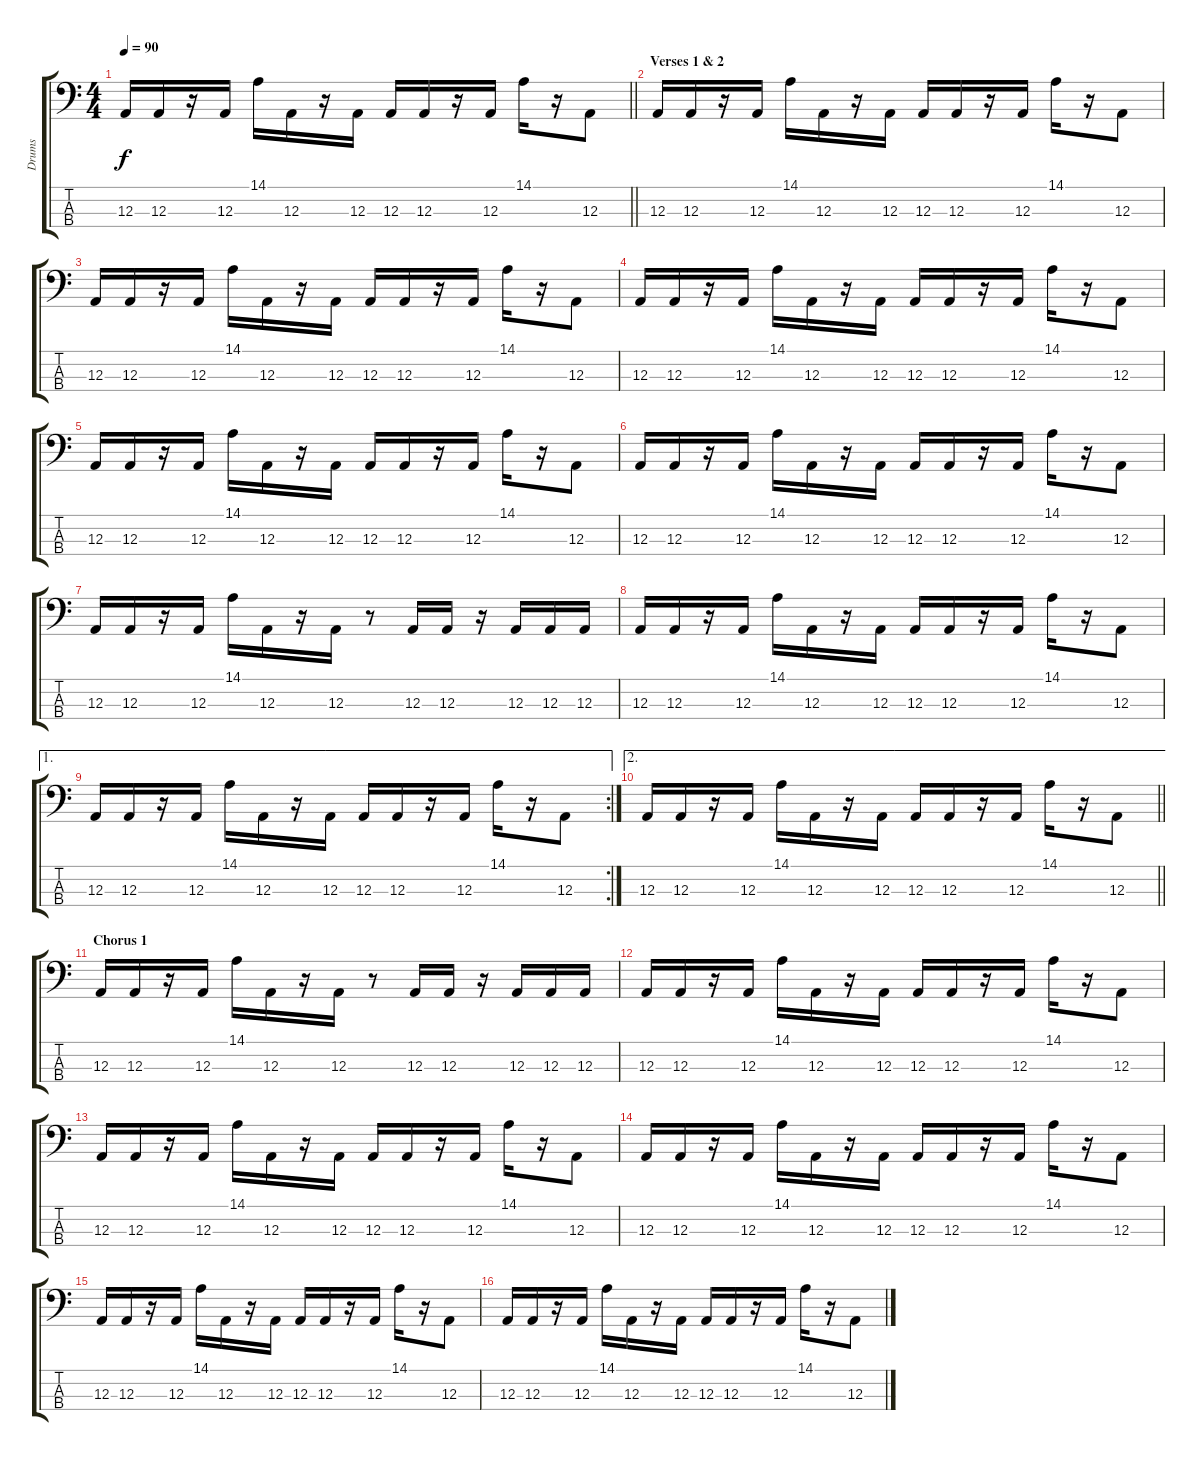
\track ("Drums" "Drums") {instrument synthdrum}
\staff {score tabs}
\tuning (G2 D2 A1 E1) {hide}
\ts (4 4)
\tempo 90
\clef f4
\barLineRight lightlight
\ks c
12.3.16{dy f} 12.3.16 r.16 12.3.16 14.1.16 12.3.16 r.16 12.3.16 12.3.16 12.3.16 r.16 12.3.16 14.1.16 r.16 12.3.8 |
\section ("" "Verses 1 & 2")
12.3.16 12.3.16 r.16 12.3.16 14.1.16 12.3.16 r.16 12.3.16 12.3.16 12.3.16 r.16 12.3.16 14.1.16 r.16 12.3.8 |
12.3.16 12.3.16 r.16 12.3.16 14.1.16 12.3.16 r.16 12.3.16 12.3.16 12.3.16 r.16 12.3.16 14.1.16 r.16 12.3.8 |
12.3.16 12.3.16 r.16 12.3.16 14.1.16 12.3.16 r.16 12.3.16 12.3.16 12.3.16 r.16 12.3.16 14.1.16 r.16 12.3.8 |
12.3.16 12.3.16 r.16 12.3.16 14.1.16 12.3.16 r.16 12.3.16 12.3.16 12.3.16 r.16 12.3.16 14.1.16 r.16 12.3.8 |
12.3.16 12.3.16 r.16 12.3.16 14.1.16 12.3.16 r.16 12.3.16 12.3.16 12.3.16 r.16 12.3.16 14.1.16 r.16 12.3.8 |
12.3.16 12.3.16 r.16 12.3.16 14.1.16 12.3.16 r.16 12.3.16 r.8 12.3.16 12.3.16 r.16 12.3.16 12.3.16 12.3.16 |
12.3.16 12.3.16 r.16 12.3.16 14.1.16 12.3.16 r.16 12.3.16 12.3.16 12.3.16 r.16 12.3.16 14.1.16 r.16 12.3.8 |
\ae 1
\rc 2
12.3.16 12.3.16 r.16 12.3.16 14.1.16 12.3.16 r.16 12.3.16 12.3.16 12.3.16 r.16 12.3.16 14.1.16 r.16 12.3.8 |
\ae 2
\barLineRight lightlight
12.3.16 12.3.16 r.16 12.3.16 14.1.16 12.3.16 r.16 12.3.16 12.3.16 12.3.16 r.16 12.3.16 14.1.16 r.16 12.3.8 |
\section ("" "Chorus 1")
12.3.16 12.3.16 r.16 12.3.16 14.1.16 12.3.16 r.16 12.3.16 r.8 12.3.16 12.3.16 r.16 12.3.16 12.3.16 12.3.16 |
12.3.16 12.3.16 r.16 12.3.16 14.1.16 12.3.16 r.16 12.3.16 12.3.16 12.3.16 r.16 12.3.16 14.1.16 r.16 12.3.8 |
12.3.16 12.3.16 r.16 12.3.16 14.1.16 12.3.16 r.16 12.3.16 12.3.16 12.3.16 r.16 12.3.16 14.1.16 r.16 12.3.8 |
12.3.16 12.3.16 r.16 12.3.16 14.1.16 12.3.16 r.16 12.3.16 12.3.16 12.3.16 r.16 12.3.16 14.1.16 r.16 12.3.8 |
12.3.16 12.3.16 r.16 12.3.16 14.1.16 12.3.16 r.16 12.3.16 12.3.16 12.3.16 r.16 12.3.16 14.1.16 r.16 12.3.8 |
12.3.16 12.3.16 r.16 12.3.16 14.1.16 12.3.16 r.16 12.3.16 12.3.16 12.3.16 r.16 12.3.16 14.1.16 r.16 12.3.8
